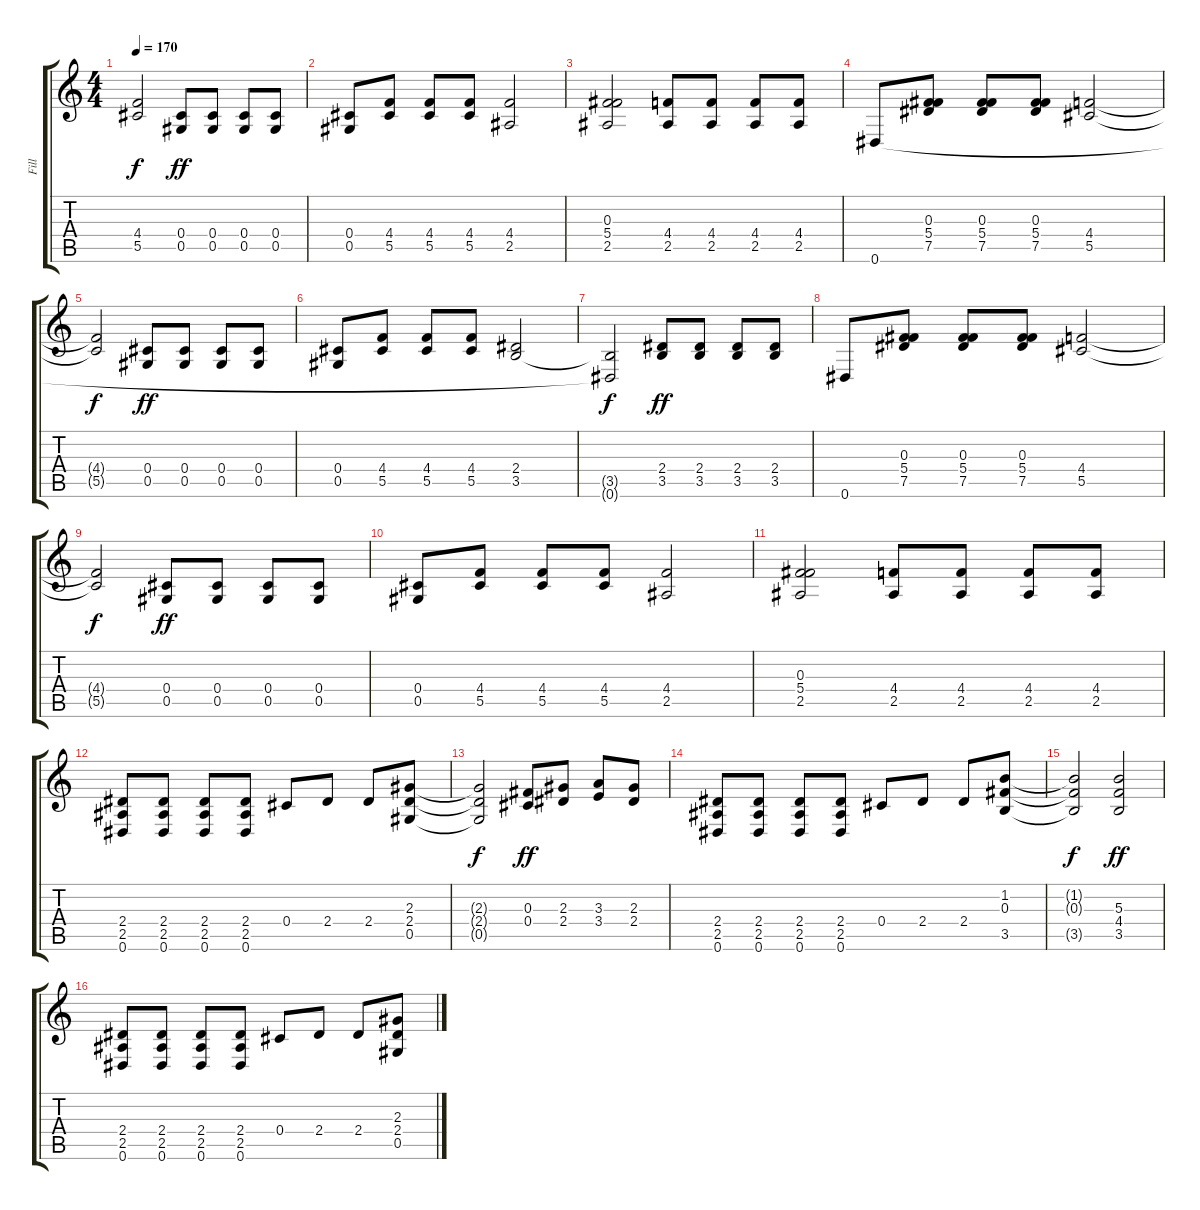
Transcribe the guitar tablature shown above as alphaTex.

\track ("Fill" "Fill") {instrument overdrivenguitar}
\staff {score tabs}
\tuning (Eb4 Bb3 Gb3 Db3 Ab2 Eb2) {hide}
\ts (4 4)
\tempo 170
\clef g2
\ks c
(4.4{t} 5.5{t}).2{dy f} (0.4 0.5).8{dy ff} (0.4 0.5).8 (0.4 0.5).8 (0.4 0.5).8 |
(0.4 0.5).8 (4.4 5.5).8 (4.4 5.5).8 (4.4 5.5).8 (4.4 2.5).2 |
(0.3 5.4 2.5).2 (4.4 2.5).8 (4.4 2.5).8 (4.4 2.5).8 (4.4 2.5).8 |
0.6.8 (0.3 5.4 7.5).8 (0.3 5.4 7.5).8 (0.3 5.4 7.5).8 (4.4 5.5).2 |
(4.4{t} 5.5{t}).2{dy f} (0.4 0.5).8{dy ff} (0.4 0.5).8 (0.4 0.5).8 (0.4 0.5).8 |
(0.4 0.5).8 (4.4 5.5).8 (4.4 5.5).8 (4.4 5.5).8 (2.4 3.5).2 |
(3.5{t} 0.6{t}).2{dy f} (2.4 3.5).8{dy ff} (2.4 3.5).8 (2.4 3.5).8 (2.4 3.5).8 |
0.6.8 (0.3 5.4 7.5).8 (0.3 5.4 7.5).8 (0.3 5.4 7.5).8 (4.4 5.5).2 |
(4.4{t} 5.5{t}).2{dy f} (0.4 0.5).8{dy ff} (0.4 0.5).8 (0.4 0.5).8 (0.4 0.5).8 |
(0.4 0.5).8 (4.4 5.5).8 (4.4 5.5).8 (4.4 5.5).8 (4.4 2.5).2 |
(0.3 5.4 2.5).2 (4.4 2.5).8 (4.4 2.5).8 (4.4 2.5).8 (4.4 2.5).8 |
(2.4 2.5 0.6).8 (2.4 2.5 0.6).8 (2.4 2.5 0.6).8 (2.4 2.5 0.6).8 0.4.8 2.4.8 2.4.8 (2.3 2.4 0.5).8 |
(2.3{t} 2.4{t} 0.5{t}).2{dy f} (0.3 0.4).8{dy ff} (2.3 2.4).8 (3.3 3.4).8 (2.3 2.4).8 |
(2.4 2.5 0.6).8 (2.4 2.5 0.6).8 (2.4 2.5 0.6).8 (2.4 2.5 0.6).8 0.4.8 2.4.8 2.4.8 (1.2 0.3 3.5).8 |
(1.2{t} 0.3{t} 3.5{t}).2{dy f} (5.3 4.4 3.5).2{dy ff} |
(2.4 2.5 0.6).8 (2.4 2.5 0.6).8 (2.4 2.5 0.6).8 (2.4 2.5 0.6).8 0.4.8 2.4.8 2.4.8 (2.3 2.4 0.5).8
